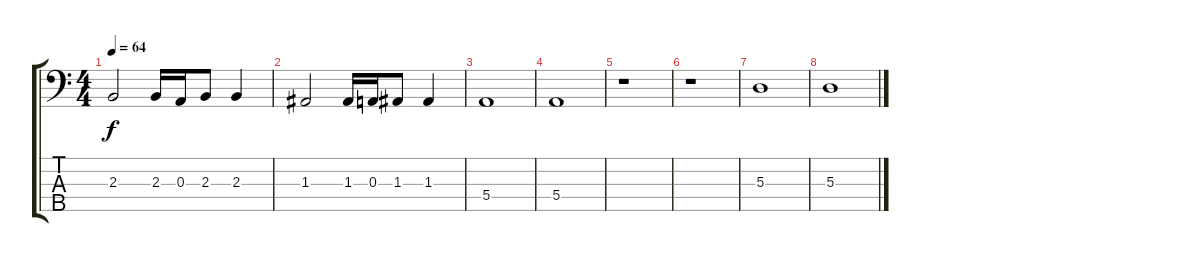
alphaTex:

\track "" {instrument fretlessbass}
\staff {score tabs}
\tuning (G2 D2 A1 E1 B0) {hide}
\ts (4 4)
\tempo 64
\clef f4
\ks c
2.3.2{dy f} 2.3.16 0.3.16 2.3.8 2.3.4 |
1.3.2 1.3.16 0.3.16 1.3.8 1.3.4 |
5.4.1 |
5.4.1 |
r.1 |
r.1 |
5.3.1 |
5.3.1
